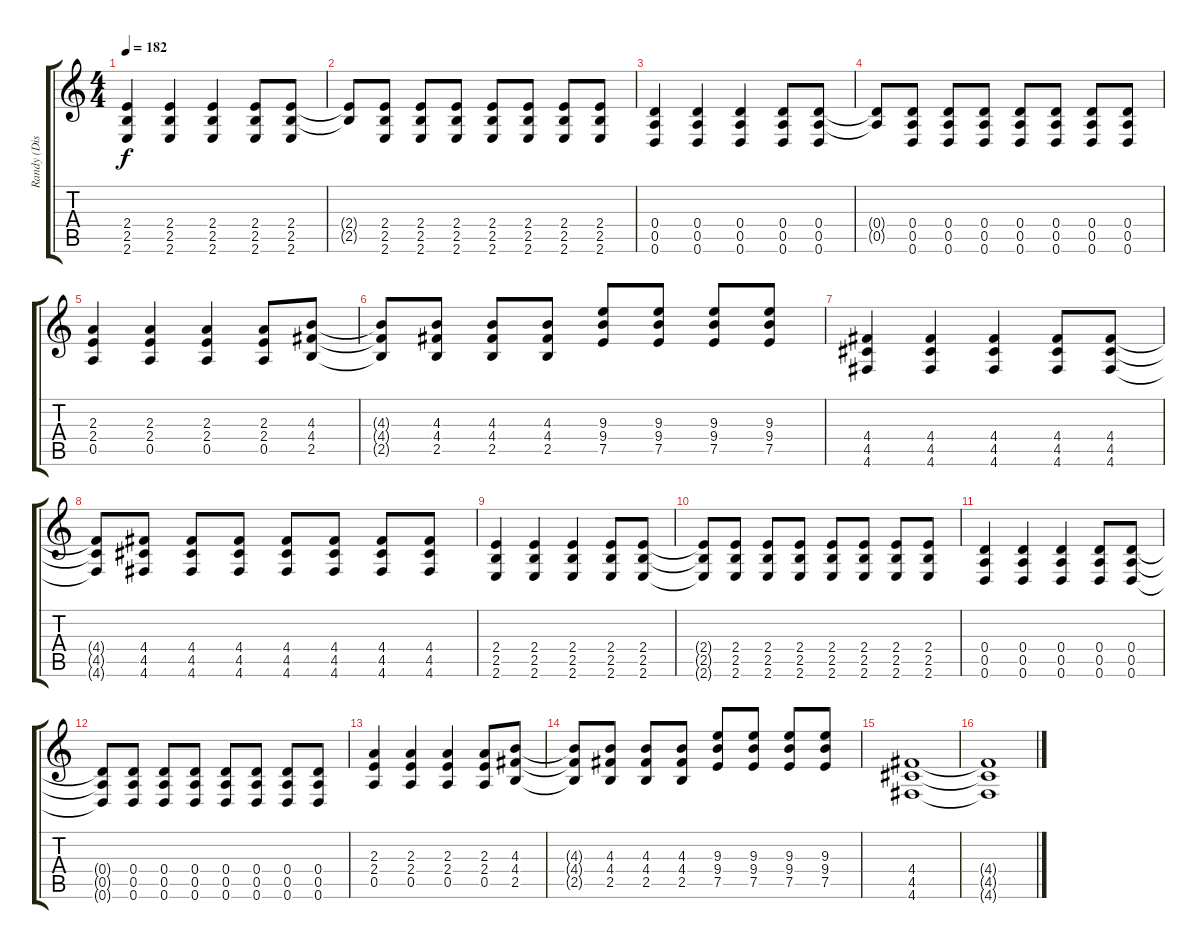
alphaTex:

\track ("Randy (Distorted Guitar)" "Randy (Dis") {instrument distortionguitar}
\staff {score tabs}
\tuning (E4 B3 G3 D3 A2 D2) {hide}
\ts (4 4)
\tempo 182
\clef g2
\ks c
(2.4 2.5 2.6).4{dy f} (2.4 2.5 2.6).4 (2.4 2.5 2.6).4 (2.4 2.5 2.6).8 (2.4 2.5 2.6).8 |
(2.4{t} 2.5{t}).8 (2.4 2.5 2.6).8 (2.4 2.5 2.6).8 (2.4 2.5 2.6).8 (2.4 2.5 2.6).8 (2.4 2.5 2.6).8 (2.4 2.5 2.6).8 (2.4 2.5 2.6).8 |
(0.4 0.5 0.6).4 (0.4 0.5 0.6).4 (0.4 0.5 0.6).4 (0.4 0.5 0.6).8 (0.4 0.5 0.6).8 |
(0.4{t} 0.5{t}).8 (0.4 0.5 0.6).8 (0.4 0.5 0.6).8 (0.4 0.5 0.6).8 (0.4 0.5 0.6).8 (0.4 0.5 0.6).8 (0.4 0.5 0.6).8 (0.4 0.5 0.6).8 |
(2.3 2.4 0.5).4 (2.3 2.4 0.5).4 (2.3 2.4 0.5).4 (2.3 2.4 0.5).8 (4.3 4.4 2.5).8 |
(4.3{t} 4.4{t} 2.5{t}).8 (4.3 4.4 2.5).8 (4.3 4.4 2.5).8 (4.3 4.4 2.5).8 (9.3 9.4 7.5).8 (9.3 9.4 7.5).8 (9.3 9.4 7.5).8 (9.3 9.4 7.5).8 |
(4.4 4.5 4.6).4 (4.4 4.5 4.6).4 (4.4 4.5 4.6).4 (4.4 4.5 4.6).8 (4.4 4.5 4.6).8 |
(4.4{t} 4.5{t} 4.6{t}).8 (4.4 4.5 4.6).8 (4.4 4.5 4.6).8 (4.4 4.5 4.6).8 (4.4 4.5 4.6).8 (4.4 4.5 4.6).8 (4.4 4.5 4.6).8 (4.4 4.5 4.6).8 |
(2.4 2.5 2.6).4 (2.4 2.5 2.6).4 (2.4 2.5 2.6).4 (2.4 2.5 2.6).8 (2.4 2.5 2.6).8 |
(2.4{t} 2.5{t} 2.6{t}).8 (2.4 2.5 2.6).8 (2.4 2.5 2.6).8 (2.4 2.5 2.6).8 (2.4 2.5 2.6).8 (2.4 2.5 2.6).8 (2.4 2.5 2.6).8 (2.4 2.5 2.6).8 |
(0.4 0.5 0.6).4 (0.4 0.5 0.6).4 (0.4 0.5 0.6).4 (0.4 0.5 0.6).8 (0.4 0.5 0.6).8 |
(0.4{t} 0.5{t} 0.6{t}).8 (0.4 0.5 0.6).8 (0.4 0.5 0.6).8 (0.4 0.5 0.6).8 (0.4 0.5 0.6).8 (0.4 0.5 0.6).8 (0.4 0.5 0.6).8 (0.4 0.5 0.6).8 |
(2.3 2.4 0.5).4 (2.3 2.4 0.5).4 (2.3 2.4 0.5).4 (2.3 2.4 0.5).8 (4.3 4.4 2.5).8 |
(4.3{t} 4.4{t} 2.5{t}).8 (4.3 4.4 2.5).8 (4.3 4.4 2.5).8 (4.3 4.4 2.5).8 (9.3 9.4 7.5).8 (9.3 9.4 7.5).8 (9.3 9.4 7.5).8 (9.3 9.4 7.5).8 |
(4.4 4.5 4.6).1 |
(4.4{t} 4.5{t} 4.6{t}).1
